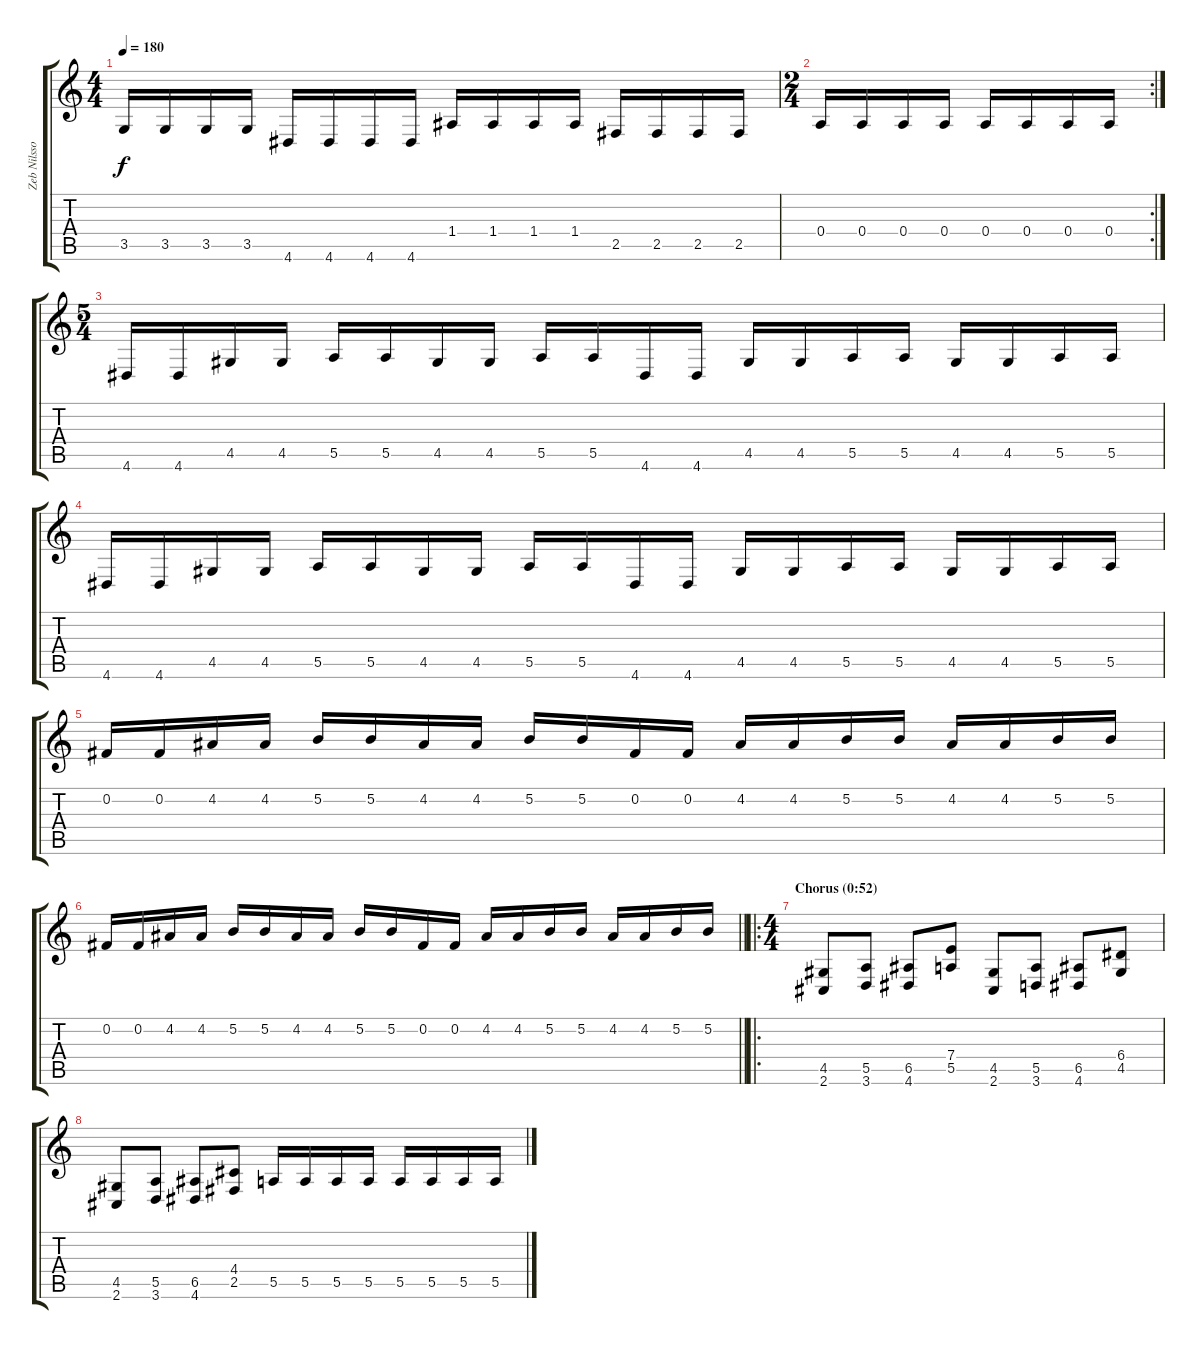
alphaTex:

\track ("Zeb Nilsson" "Zeb Nilsso") {instrument distortionguitar}
\staff {score tabs}
\tuning (B3 Gb3 D3 A2 E2 B1) {hide}
\ts (4 4)
\tempo 180
\clef g2
\ks c
3.5.16{dy f} 3.5.16 3.5.16 3.5.16 4.6.16 4.6.16 4.6.16 4.6.16 1.4.16 1.4.16 1.4.16 1.4.16 2.5.16 2.5.16 2.5.16 2.5.16 |
\rc 2
\ts (2 4)
0.4.16 0.4.16 0.4.16 0.4.16 0.4.16 0.4.16 0.4.16 0.4.16 |
\ts (5 4)
4.6.16 4.6.16 4.5.16 4.5.16 5.5.16 5.5.16 4.5.16 4.5.16 5.5.16 5.5.16 4.6.16 4.6.16 4.5.16 4.5.16 5.5.16 5.5.16 4.5.16 4.5.16 5.5.16 5.5.16 |
4.6.16 4.6.16 4.5.16 4.5.16 5.5.16 5.5.16 4.5.16 4.5.16 5.5.16 5.5.16 4.6.16 4.6.16 4.5.16 4.5.16 5.5.16 5.5.16 4.5.16 4.5.16 5.5.16 5.5.16 |
0.2.16 0.2.16 4.2.16 4.2.16 5.2.16 5.2.16 4.2.16 4.2.16 5.2.16 5.2.16 0.2.16 0.2.16 4.2.16 4.2.16 5.2.16 5.2.16 4.2.16 4.2.16 5.2.16 5.2.16 |
\barLineRight lightlight
0.2.16 0.2.16 4.2.16 4.2.16 5.2.16 5.2.16 4.2.16 4.2.16 5.2.16 5.2.16 0.2.16 0.2.16 4.2.16 4.2.16 5.2.16 5.2.16 4.2.16 4.2.16 5.2.16 5.2.16 |
\ro
\ts (4 4)
\section ("" "Chorus (0:52)")
(4.5 2.6).8 (5.5 3.6).8 (6.5 4.6).8 (7.4 5.5).8 (4.5 2.6).8 (5.5 3.6).8 (6.5 4.6).8 (6.4 4.5).8 |
(4.5 2.6).8 (5.5 3.6).8 (6.5 4.6).8 (4.4 2.5).8 5.5.16 5.5.16 5.5.16 5.5.16 5.5.16 5.5.16 5.5.16 5.5.16
